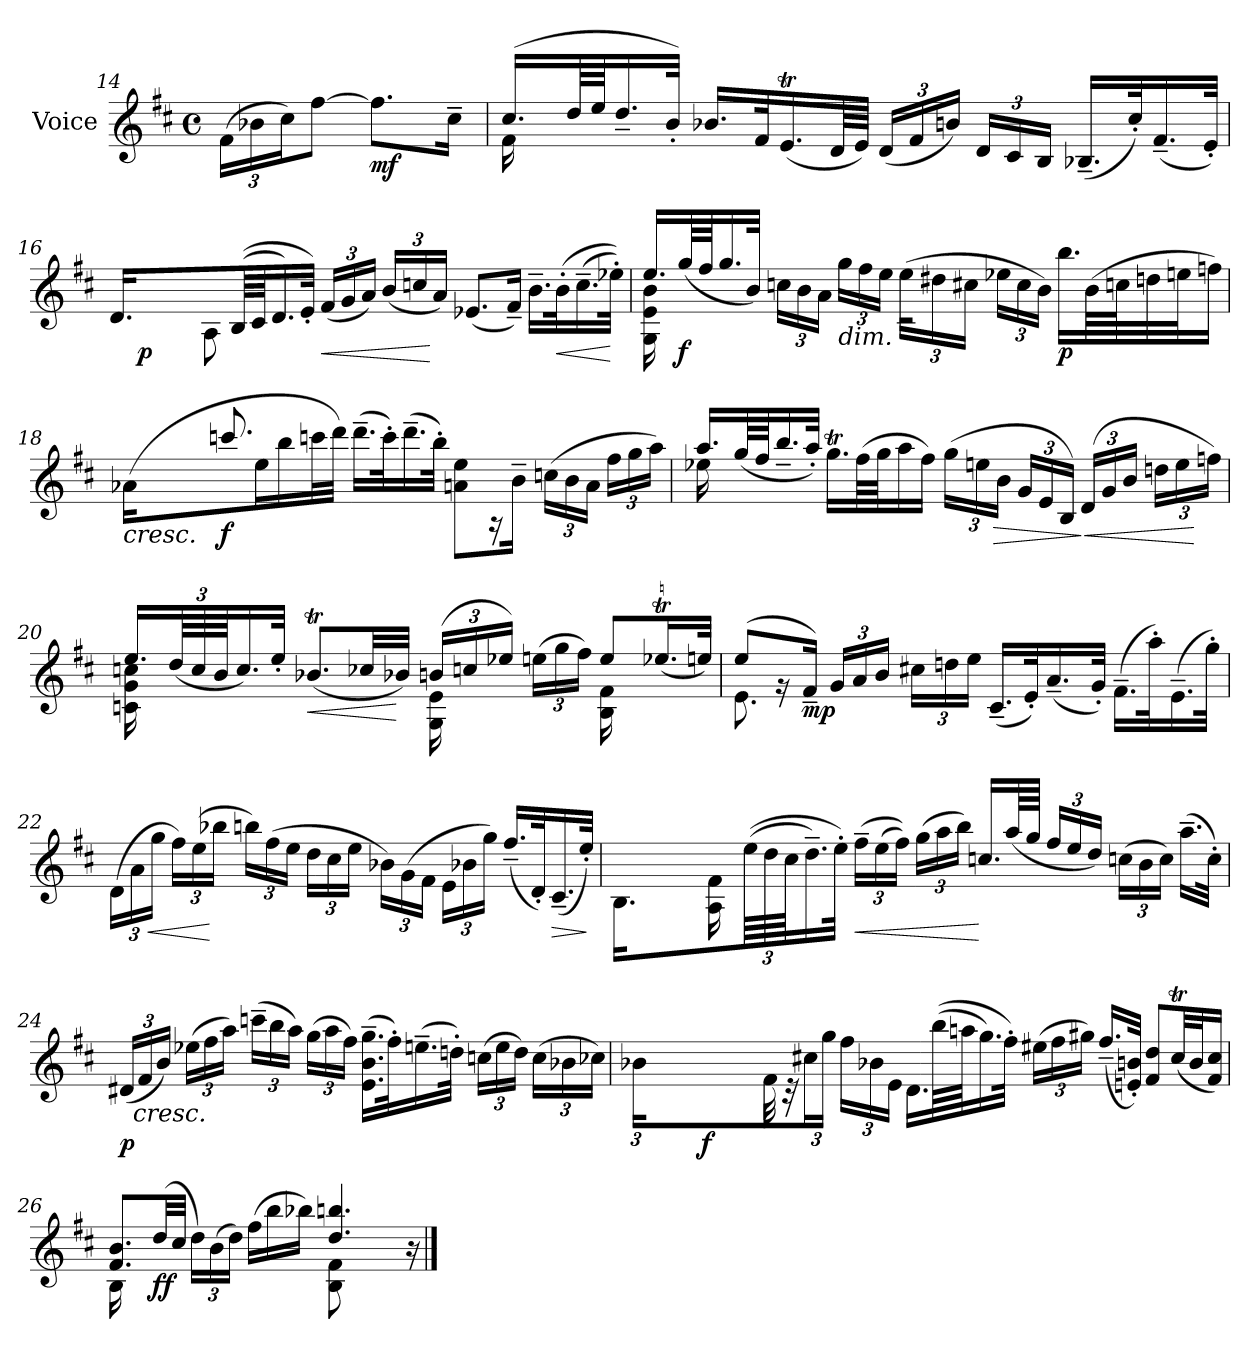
**kern	**dynam
*part1	*part1
*staff1	*staff1
*I"Voice	*
*I'V	*
!!LO:LB:g=z
*clefG2	*
*k[f#c#]	*
*M4/4	*
*met(c)	*
*Xbrackettup	*
=14	=14
(>24f#\LL	.
24b-Xi\	.
24cc#\J)	.
[8ff#\J	.
!	!LO:DY:b
8.ff#\L]	mf
16cc#~\Jk	.
=15	=15
*^	*
(>16.cc#/LL	16f#\	.
.	16ryy	.
64dd/LL	.	.
64ee/JJ	.	.
16.dd~/	2..ryy	.
32b'/JJk)	.	.
16.b-Xi/LL	.	.
32f#/K	.	.
(<16.eT/	.	.
64d/LL	.	.
64e/JJJJ)	.	.
(<24d/LL	.	.
24f#/	.	.
24b/JJ)	.	.
24d/LL	.	.
24c#/	.	.
24B/JJ	.	.
(<16.B-X~i/LL	.	.
32cc#'/K)	.	.
(<16.f#~/	.	.
32e'/JJk)	.	.
!!LO:LB:g=z	!!
=16	=16	=16
16.d/LL	2ryy	.
!	!	!LO:DY:b
2ryy	.	p
.	8A\	.
(<(<64B/LL	.	.
64c#/JJ	.	.
16.d/)	4.ryy	.
32e'/JJk)	.	.
!	!	!LO:HP:b
(<24f#/LL	.	<
24g/	.	.
24a/JJ)	.	.
(<24b/LL	.	.
24ccn/	.	.
24a/JJ)	.	[
(>8.e-Xi/L	2ryy	.
16f#~/Jk)	.	.
16.b~\LL	.	.
!	!	!LO:HP:b
(<32b'\K	.	<
(>16.cc~\	.	.
32ee-X'i\JJk))	.	[
!!LO:LB:g=z	!!
=17	=17	=17
16.ee/LL	16G\ 16e\ 16b\	.
.	8.ryy	.
!	!	!LO:DY:b
(>64gg/LL	.	f
64ff#/JJ	.	.
16.gg/	.	.
32b/JJk)	.	.
24ccn\LL	4ryy	.
24b\	.	.
24a\JJ	.	.
!LO:TX:b:i:t=dim.	!	!
24gg\LL	.	.
24ff#\	.	.
24ee\JJ	.	.
(>24ee\LL	2r	.
24dd#X\	.	.
24cc#X\JJ	.	.
24ee-Xi\LL	.	.
24cc#\	.	.
24b\JJ)	.	.
!	!	!LO:DY:b
16.bb\LL	.	p
(>64b\LL	.	.
64ccn\J	.	.
32ddn\	.	.
32ee\J	.	.
16ffn\JJ)	.	.
!!LO:LB:g=z	!!
=18	=18	=18
!	!	!LO:HP:b
(>16a-Xi\LL	2ryy	<
2ryy	.	.
!	!	!LO:DY:b
.	8.ccc/	f
16ee\	.	.
16bb\	.	.
32cccn\L	16ryy	.
32ddd\JJJ)	.	[
(>16.ddd~\LL	4ryy	.
32ccc'\K)	.	.
(>16.ddd~\	.	.
32bb'\JJk)	.	.
8a\ 8ee\L	2ryy	.
16rA	.	.
16b~\Jk	.	.
(>24ccn\LL	.	.
24b\	.	.
24a\JJ	.	.
24ff#\LL	.	.
24gg\	.	.
24aa\JJ)	.	.
!!LO:LB:g=z	!!
=19	=19	=19
16.aa/LL	16ee-Xi\	.
.	16ryy	.
(>64gg/LL	.	.
64ff#/JJ	.	.
16.bb~/	4.ryy	.
32aa'/JJk)	.	.
16.ggT\LL	.	.
(>64ff#\LL	.	.
64gg\JJ	.	.
16aa\	.	.
16ff#\JJ)	.	.
(>24gg\LL	8ryy	.
24ee\	.	.
!	!	!LO:HP:b
24b\JJ	.	>
24g/LL	8ryy	.
24e/	.	.
24B/JJ)	.	.
!	!	!LO:HP:n=1:b
(>24d/LL	4ryy	] <
24g/	.	.
24b/JJ	.	.
24ddn\LL	.	.
24ee\	.	.
24ffn\JJ)	.	[
!!LO:LB:g=z	!!
=20	=20	=20
16.ee/LL	16cn\ 16g\ 16ccn\	.
.	4..ryy	.
(>96dd/LL	.	.
96cc/	.	.
96b/JJ	.	.
16.cc/)	.	.
32ee'/JJk	.	.
!	!	!LO:HP:b
(<8.b-XTi/L	.	<
32cc-Xi/LL	.	.
32b-Xi/JJJ)	.	[
(>24b/LL	16G\ 16e\	.
24cc/	.	.
.	16ryy	.
24ee-Xi/JJ)	.	.
(>24ee\LL	8ryy	.
24gg\	.	.
24ff#\JJ)	.	.
8ee/L	16B\ 16f#\	.
.	8.ryy	.
(>16.ee-XTi/L	.	.
32ee/JJk)	.	.
=21	=21	=21
(>8ee/L	8.e\	.
16rg	.	.
!	!	!LO:DY:b
16f#~/Jk)	2ryy	mp
24g/LL	.	.
24a/	.	.
24b/JJ	.	.
24cc#X\LL	.	.
24ddn\	.	.
24ee\JJ	.	.
(<16.c#~/LL	.	.
32e'/K)	.	.
(<16.a~/	.	.
.	8.ryy	.
32g'/JJk)	.	.
(>16.f#~\LL	.	.
32aa'\K)	.	.
(>16.e~\	8ryy	.
32gg'\JJk)	.	.
*v	*v	*
!!LO:LB:g=z
=22	=22
(>24d\LL	.
24a\	.
!	!LO:HP:b
24gg\JJ	<
24ff#\LL)	.
(>24ee\	.
24bb-Xi\JJ	[
24bb\LL)	.
(>24ff#\	.
24ee\JJ	.
24dd\LL	.
24cc#\	.
24ee\JJ	.
24b-Xi\LL)	.
(>24g\	.
24f#\JJ	.
24e\LL	.
24b-Xi\	.
24gg\JJ)	.
(<16.ff#~/LL	.
32d'/K)	.
!	!LO:HP:b
(<16.c#~/	>
32ee'/JJk)	.
.	]
!!LO:PB:g=z
=23	=23
*^	*
16.B\LL	2ryy	.
2ryy	.	.
.	16A\ 16f#\	.
.	32.ryy	.
(>(>96ee\LL	.	.
96dd\	.	.
.	64ryy	.
96cc#\JJ	.	.
16.dd~\)	8ryy	.
32ee'\JJk)	.	.
!	!	!LO:HP:b
(>24ff#~\LL	8ryy	<
(>24ee\	.	.
24ff#\JJ))	.	.
(>24gg\LL	16.ryy	.
24aa\	.	.
24bb\JJ)	.	.
.	32ryy	.
16.ccn/LL	2ryy	[
(<64aa/LL	.	.
64gg/JJJJ	.	.
24ff#/LL	.	.
24ee/	.	.
24dd/JJ)	.	.
(>24ccn\LL	.	.
24b\	.	.
24cc\JJ)	.	.
(>16.aa~\LL	.	.
32cc'\JJk)	.	.
*v	*v	*
!!LO:LB:g=z
=24	=24
!	!LO:DY:b
(<24d#X/LL	p
!LO:TX:b:i:t=cresc.	!
24f#/	.
24b/JJ)	.
(>24ee-Xi\LL	.
24ff#\	.
24aa\JJ)	.
(>24cccn~\LL	.
24bb\	.
24aa\JJ)	.
(>24gg\LL	.
24aa\	.
24ff#\JJ)	.
(>16.e\~ 16.b\~ 16.gg\~LL	.
32ff#'\K)	.
(>16.ee~\	.
32ddn'\JJk)	.
(>24ccn\LL	.
24ee\	.
24dd\JJ)	.
(>24cc\LL	.
24b-Xi\	.
24cc-Xi\JJ)	.
!!LO:LB:g=z
=25	=25
*^	*
*	*^	*
24b-Xi\LL	2..ryy	4ryy	.
2..ryy	.	.	.
.	.	16.ryy	.
!	!	!	!LO:DY:b
.	.	1ryy	f
.	32f#\	.	.
.	32r	.	.
24cc#X\	.	.	.
.	16ryy	.	.
24gg\JJ	.	.	.
24ff#\LL	2..ryy	.	.
24b-Xi\	.	.	.
24e\JJ	.	.	.
16.d\LL	.	.	.
(>(>64bb\LL	.	.	.
64aan\JJ	.	.	.
16.gg\)	.	.	.
32ff#'\JJk)	.	2ryy	.
(>24ee#X\LL	.	.	.
24ff#\	.	.	.
24gg#X\JJ)	.	.	.
(<16.ff#~/LL	.	.	.
32en/' 32b/'JJk)	.	.	.
8f#/ 8dd/L	.	.	.
(>32cc#t/LL	.	.	.
32b/J	.	.	.
16f#/ 16cc#/JJ)	.	.	.
.	.	32ryy	.
*	*v	*v	*
=26	=26	=26
8.f#/ 8.b/L	16B\	.
.	8.ryy	.
!	!	!LO:DY:b
(>32dd/LL	.	ff
32cc#/JJJ	.	.
24dd\LL)	4ryy	.
(>24b\	.	.
24dd\JJ)	.	.
(>16ff#\LL	.	.
16bb\	.	.
16bb-Xi\JJ)	16ryy	.
4.dd/ 4.bb/	8B\ 8f#\	.
.	16ryy	.
.	4ryy	.
16r	.	.
*v	*v	*
==	==
*-	*-
